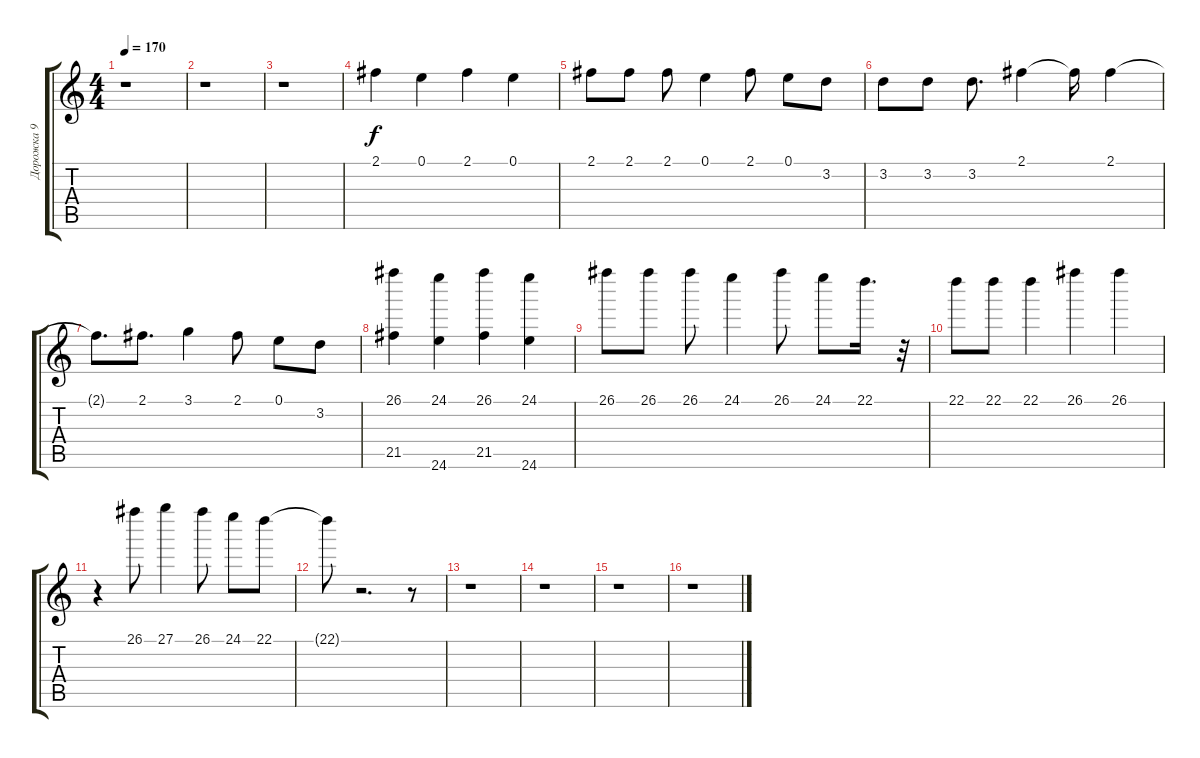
\track ("Дорожка 9" "Дорожка 9") {instrument distortionguitar}
\staff {score tabs}
\tuning (E4 B3 G3 D3 A2 E2) {hide}
\ts (4 4)
\tempo 170
\clef g2
\ks c
r.1{dy f} |
r.1 |
r.1 |
2.1.4{volume 9 instrument synthbass1} 0.1.4 2.1.4 0.1.4 |
2.1.8 2.1.8 2.1.8 0.1.4 2.1.8 0.1.8 3.2.8 |
3.2.8 3.2.8 3.2.8{d} 2.1.4 2.1{t}.16 2.1.4 |
2.1{t}.8{d} 2.1.8{d} 3.1.4 2.1.8 0.1.8 3.2.8 |
(26.1 21.5).4 (24.1 24.6).4 (26.1 21.5).4 (24.1 24.6).4 |
26.1.8 26.1.8 26.1.8 24.1.4 26.1.8 24.1.8 22.1.16{d} r.32 |
22.1.8 22.1.8 22.1.4 26.1.4 26.1.4 |
r.4 26.1.8 27.1.4 26.1.8 24.1.8 22.1.8 |
22.1{t}.8 r.2{d} r.8 |
r.1 |
r.1 |
r.1 |
r.1
